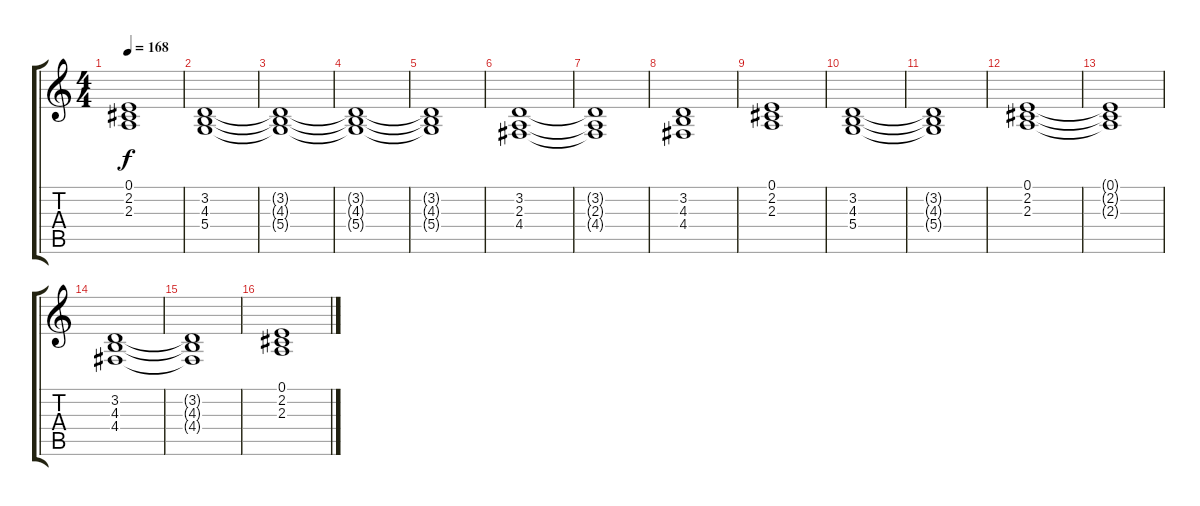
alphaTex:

\track "" {instrument lead3calliope}
\staff {score tabs}
\tuning (E4 B3 G3 D3 A2 E2) {hide}
\ts (4 4)
\tempo 168
\clef g2
\ks c
(0.1 2.2 2.3).1{dy f} |
(3.2 4.3 5.4).1 |
(3.2{t} 4.3{t} 5.4{t}).1 |
(3.2{t} 4.3{t} 5.4{t}).1 |
(3.2{t} 4.3{t} 5.4{t}).1 |
(3.2 2.3 4.4).1 |
(3.2{t} 2.3{t} 4.4{t}).1 |
(3.2 4.3 4.4).1 |
(0.1 2.2 2.3).1 |
(3.2 4.3 5.4).1 |
(3.2{t} 4.3{t} 5.4{t}).1 |
(0.1 2.2 2.3).1 |
(0.1{t} 2.2{t} 2.3{t}).1 |
(3.2 4.3 4.4).1 |
(3.2{t} 4.3{t} 4.4{t}).1 |
(0.1 2.2 2.3).1
